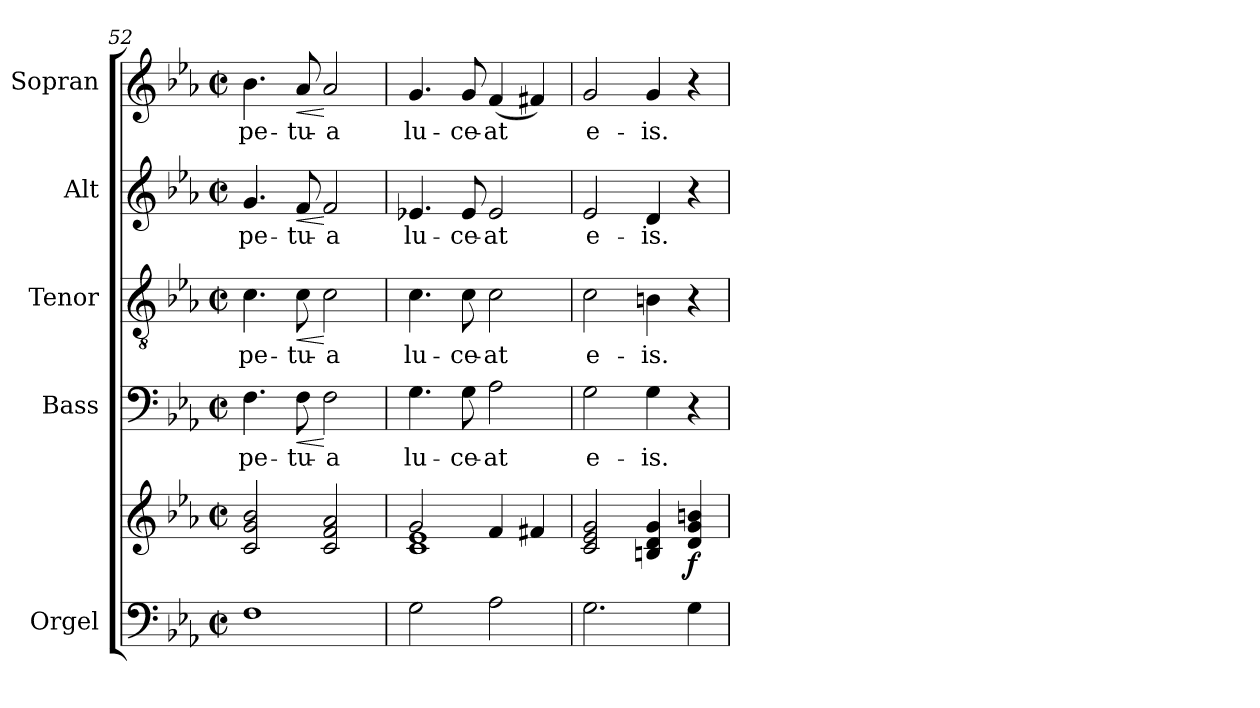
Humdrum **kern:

**kern	**kern	**dynam	**kern	**text	**dynam	**kern	**text	**dynam	**kern	**text	**dynam	**kern	**text	**dynam
*part5	*part5	*part5	*part4	*part4	*part4	*part3	*part3	*part3	*part2	*part2	*part2	*part1	*part1	*part1
*staff6	*staff5	*staff5/6	*staff4	*staff4	*staff4	*staff3	*staff3	*staff3	*staff2	*staff2	*staff2	*staff1	*staff1	*staff1
*I"Orgel	*	*	*I"Bass	*	*	*I"Tenor	*	*	*I"Alt	*	*	*I"Sopran	*	*
*I'Org.	*	*	*I'B.	*	*	*I'T.	*	*	*I'A.	*	*	*I'S.	*	*
*clefF4	*clefG2	*	*clefF4	*	*	*clefGv2	*	*	*clefG2	*	*	*clefG2	*	*
*k[b-e-a-]	*k[b-e-a-]	*	*k[b-e-a-]	*	*	*k[b-e-a-]	*	*	*k[b-e-a-]	*	*	*k[b-e-a-]	*	*
*E-:	*E-:	*	*E-:	*	*	*E-:	*	*	*E-:	*	*	*E-:	*	*
*M2/2	*M2/2	*	*M2/2	*	*	*M2/2	*	*	*M2/2	*	*	*M2/2	*	*
*met(c|)	*met(c|)	*	*met(c|)	*	*	*met(c|)	*	*	*met(c|)	*	*	*met(c|)	*	*
=52	=52	=52	=52	=52	=52	=52	=52	=52	=52	=52	=52	=52	=52	=52
!	!	!	!	!LO:LY:b	!	!	!LO:LY:b	!	!	!LO:LY:b	!	!	!LO:LY:b	!
1F	2c/ 2g/ 2b-/	.	4.F\	-pe-	.	4.c\	-pe-	.	4.g/	-pe-	.	4.b-\	-pe-	.
!	!	!	!	!LO:LY:b	!LO:HP:b	!	!LO:LY:b	!LO:HP:b	!	!LO:LY:b	!LO:HP:b	!	!LO:LY:b	!LO:HP:b
.	.	.	8F\	-tu-	<	8c\	-tu-	<	8f/	-tu-	<	8a-/	-tu-	<
!	!	!	!	!LO:LY:b	!	!	!LO:LY:b	!	!	!LO:LY:b	!	!	!LO:LY:b	!
.	2c/ 2f/ 2a-/	.	2F\	-a	[	2c\	-a	[	2f/	-a	[	2a-/	-a	[
=53	=53	=53	=53	=53	=53	=53	=53	=53	=53	=53	=53	=53	=53	=53
*	*^	*	*	*	*	*	*	*	*	*	*	*	*	*
!	!	!	!	!	!LO:LY:b	!	!	!LO:LY:b	!	!	!LO:LY:b	!	!	!LO:LY:b	!
2G\	2g/	1c 1e-	.	4.G\	lu-	.	4.c\	lu-	.	4.e-X/	lu-	.	4.g/	lu-	.
!	!	!	!	!	!LO:LY:b	!	!	!LO:LY:b	!	!	!LO:LY:b	!	!	!LO:LY:b	!
.	.	.	.	8G\	-ce-	.	8c\	-ce-	.	8e-/	-ce-	.	8g/	-ce-	.
!	!	!	!	!	!LO:LY:b	!	!	!LO:LY:b	!	!	!LO:LY:b	!	!	!LO:LY:b	!
2A-\	4f/	.	.	2A-\	-at	.	2c\	-at	.	2e-/	-at	.	(<4f/	-at	.
.	4f#X/	.	.	.	.	.	.	.	.	.	.	.	4f#X/)	.	.
*	*v	*v	*	*	*	*	*	*	*	*	*	*	*	*	*
=54	=54	=54	=54	=54	=54	=54	=54	=54	=54	=54	=54	=54	=54	=54
!	!	!	!	!LO:LY:b	!	!	!LO:LY:b	!	!	!LO:LY:b	!	!	!LO:LY:b	!
2.G\	2c/ 2e-/ 2g/	.	2G\	e-	.	2c\	e-	.	2e-/	e-	.	2g/	e-	.
!	!	!	!	!LO:LY:b	!	!	!LO:LY:b	!	!	!LO:LY:b	!	!	!LO:LY:b	!
.	4Bn/ 4d/ 4g/	.	4G\	-is.	.	4Bn\	-is.	.	4d/	-is.	.	4g/	-is.	.
!	!	!LO:DY:b	!	!	!	!	!	!	!	!	!	!	!	!
4G\	4d/ 4g/ 4bn/	f	4r	.	.	4r	.	.	4r	.	.	4r	.	.
=	=	=	=	=	=	=	=	=	=	=	=	=	=	=
*-	*-	*-	*-	*-	*-	*-	*-	*-	*-	*-	*-	*-	*-	*-
